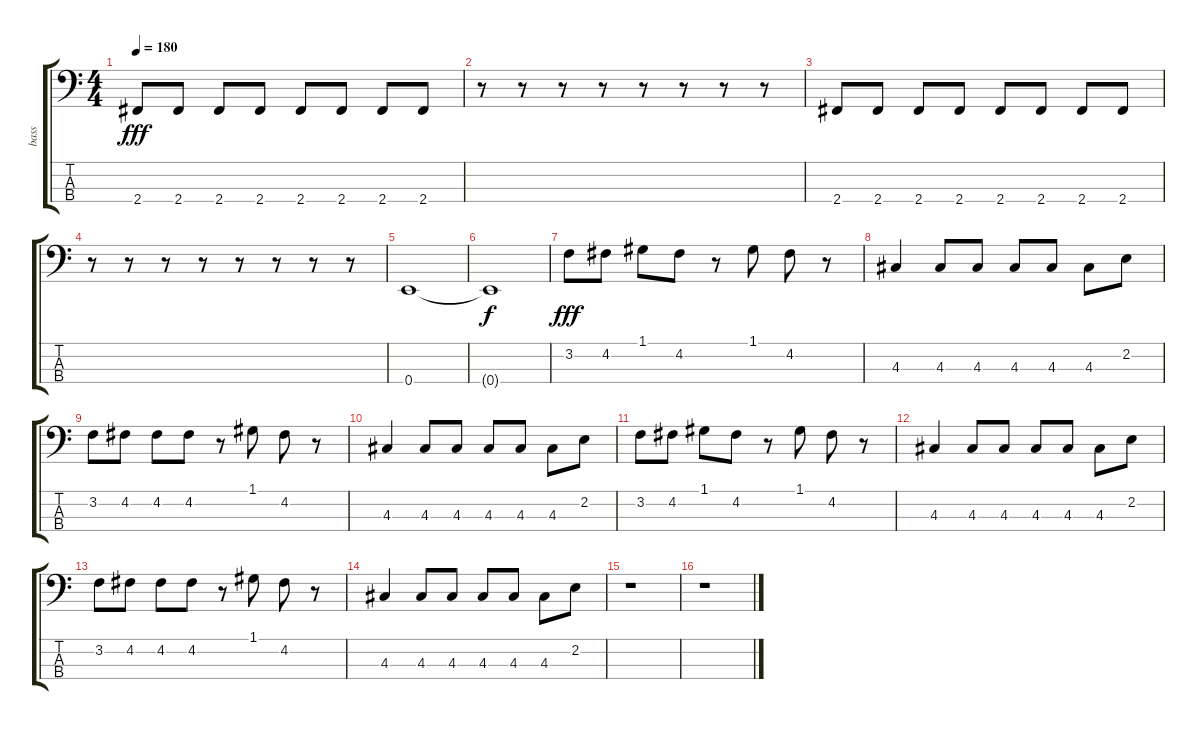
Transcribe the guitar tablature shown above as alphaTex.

\track ("bass" "bass") {instrument electricbasspick}
\staff {score tabs}
\tuning (G2 D2 A1 E1) {hide}
\ts (4 4)
\tempo 180
\clef f4
\ks c
2.4.8{dy fff} 2.4.8 2.4.8 2.4.8 2.4.8 2.4.8 2.4.8 2.4.8 |
r.8 r.8 r.8 r.8 r.8 r.8 r.8 r.8 |
2.4.8 2.4.8 2.4.8 2.4.8 2.4.8 2.4.8 2.4.8 2.4.8 |
r.8 r.8 r.8 r.8 r.8 r.8 r.8 r.8 |
0.4.1 |
0.4{t}.1{dy f} |
3.2.8{dy fff} 4.2.8 1.1.8 4.2.8 r.8 1.1.8 4.2.8 r.8 |
4.3.4 4.3.8 4.3.8 4.3.8 4.3.8 4.3.8 2.2.8 |
3.2.8 4.2.8 4.2.8 4.2.8 r.8 1.1.8 4.2.8 r.8 |
4.3.4 4.3.8 4.3.8 4.3.8 4.3.8 4.3.8 2.2.8 |
3.2.8 4.2.8 1.1.8 4.2.8 r.8 1.1.8 4.2.8 r.8 |
4.3.4 4.3.8 4.3.8 4.3.8 4.3.8 4.3.8 2.2.8 |
3.2.8 4.2.8 4.2.8 4.2.8 r.8 1.1.8 4.2.8 r.8 |
4.3.4 4.3.8 4.3.8 4.3.8 4.3.8 4.3.8 2.2.8 |
r.1 |
r.1
